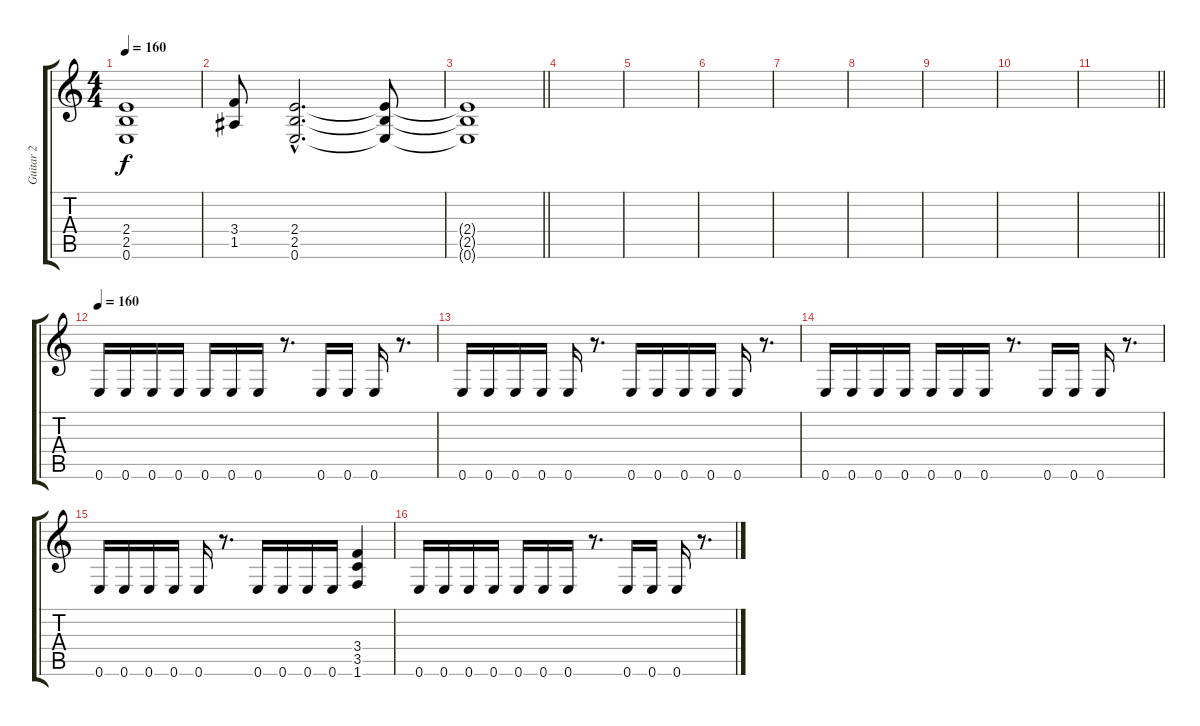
\track ("Guitar 2" "Guitar 2") {instrument overdrivenguitar}
\staff {score tabs}
\tuning (E4 B3 G3 D3 A2 E2) {hide}
\ts (4 4)
\tempo 160
\clef g2
\ks c
(2.4{t} 2.5{t} 0.6{t}).1{dy f} |
(3.4 1.5).8 (2.4{hac} 2.5{hac} 0.6{hac}).2{d} (2.4{t} 2.5{t} 0.6{t}).8 |
\barLineRight lightlight
(2.4{t} 2.5{t} 0.6{t}).1 |
|
|
|
|
|
|
|
\barLineRight lightlight
|
\tempo 160
0.6.16 0.6.16 0.6.16 0.6.16 0.6.16 0.6.16 0.6.16 r.8{d} 0.6.16 0.6.16 0.6.16 r.8{d} |
0.6.16 0.6.16 0.6.16 0.6.16 0.6.16 r.8{d} 0.6.16 0.6.16 0.6.16 0.6.16 0.6.16 r.8{d} |
0.6.16 0.6.16 0.6.16 0.6.16 0.6.16 0.6.16 0.6.16 r.8{d} 0.6.16 0.6.16 0.6.16 r.8{d} |
0.6.16 0.6.16 0.6.16 0.6.16 0.6.16 r.8{d} 0.6.16 0.6.16 0.6.16 0.6.16 (3.4 3.5 1.6).4 |
0.6.16 0.6.16 0.6.16 0.6.16 0.6.16 0.6.16 0.6.16 r.8{d} 0.6.16 0.6.16 0.6.16 r.8{d}
